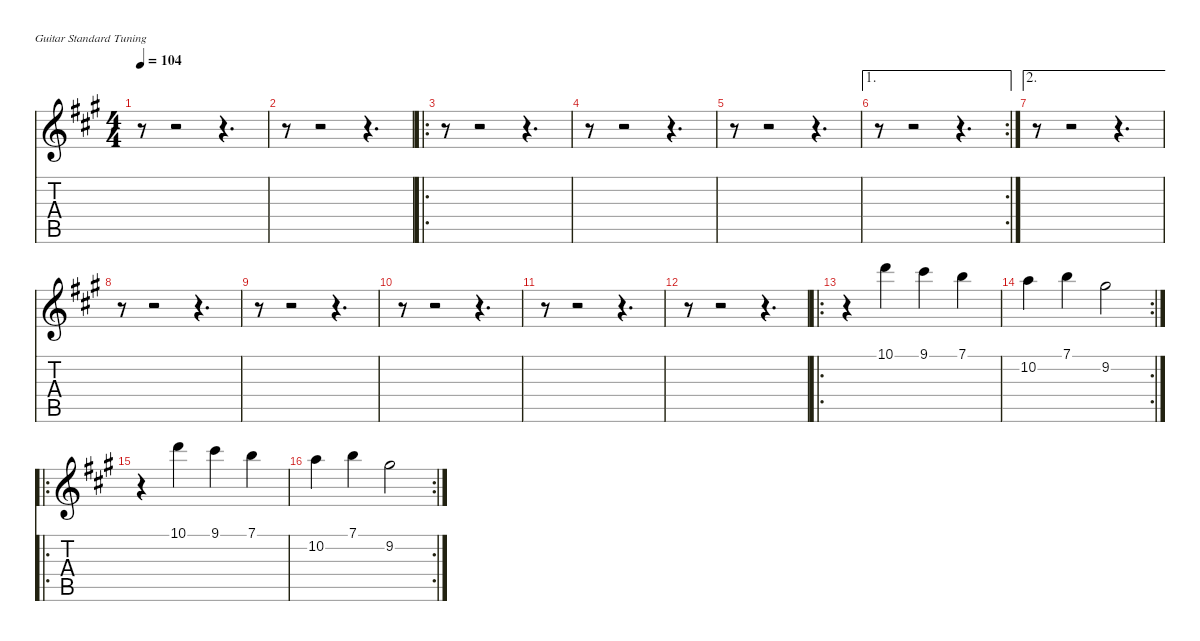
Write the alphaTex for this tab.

\defaultSystemsLayout 4
\hideDynamics
\bracketExtendMode nobrackets
\singleTrackTrackNamePolicy hidden
\multiTrackTrackNamePolicy hidden
\otherSystemsTrackNameOrientation horizontal
\track ("Guitar Two" "el.guit.") {instrument electricguitarclean}
\staff {score tabs}
\tuning (E4 B3 G3 D3 A2 E2)
\ts (4 4)
\tempo 104
\clef g2
\ks a
r.8{dy f beam Down} r.2{beam Down} r.4{d beam Down} |
r.8{beam Down} r.2{beam Down} r.4{d beam Down} |
\ro
r.8{beam Down} r.2{beam Down} r.4{d beam Down} |
r.8{beam Down} r.2{beam Down} r.4{d beam Down} |
r.8{beam Down} r.2{beam Down} r.4{d beam Down} |
\ae 1
\rc 2
r.8{beam Down} r.2{beam Down} r.4{d beam Down} |
\ae 2
r.8{beam Down} r.2{beam Down} r.4{d beam Down} |
r.8{beam Down} r.2{beam Down} r.4{d beam Down} |
r.8{beam Down} r.2{beam Down} r.4{d beam Down} |
r.8{beam Down} r.2{beam Down} r.4{d beam Down} |
r.8{beam Down} r.2{beam Down} r.4{d beam Down} |
r.8{beam Down} r.2{beam Down} r.4{d beam Down} |
\ro
r.4{beam Down} 10.1{acc forcenatural}.4{beam Down} 9.1{acc #}.4{beam Down} 7.1{acc forcenatural}.4{beam Down} |
\rc 2
10.2{acc forcenatural}.4{beam Down} 7.1{acc forcenatural}.4{beam Down} 9.2{acc #}.2{beam Down} |
\ro
r.4{beam Down} 10.1{acc forcenatural}.4{beam Down} 9.1{acc #}.4{beam Down} 7.1{acc forcenatural}.4{beam Down} |
\rc 2
10.2{acc forcenatural}.4{beam Down} 7.1{acc forcenatural}.4{beam Down} 9.2{acc #}.2{beam Down}
